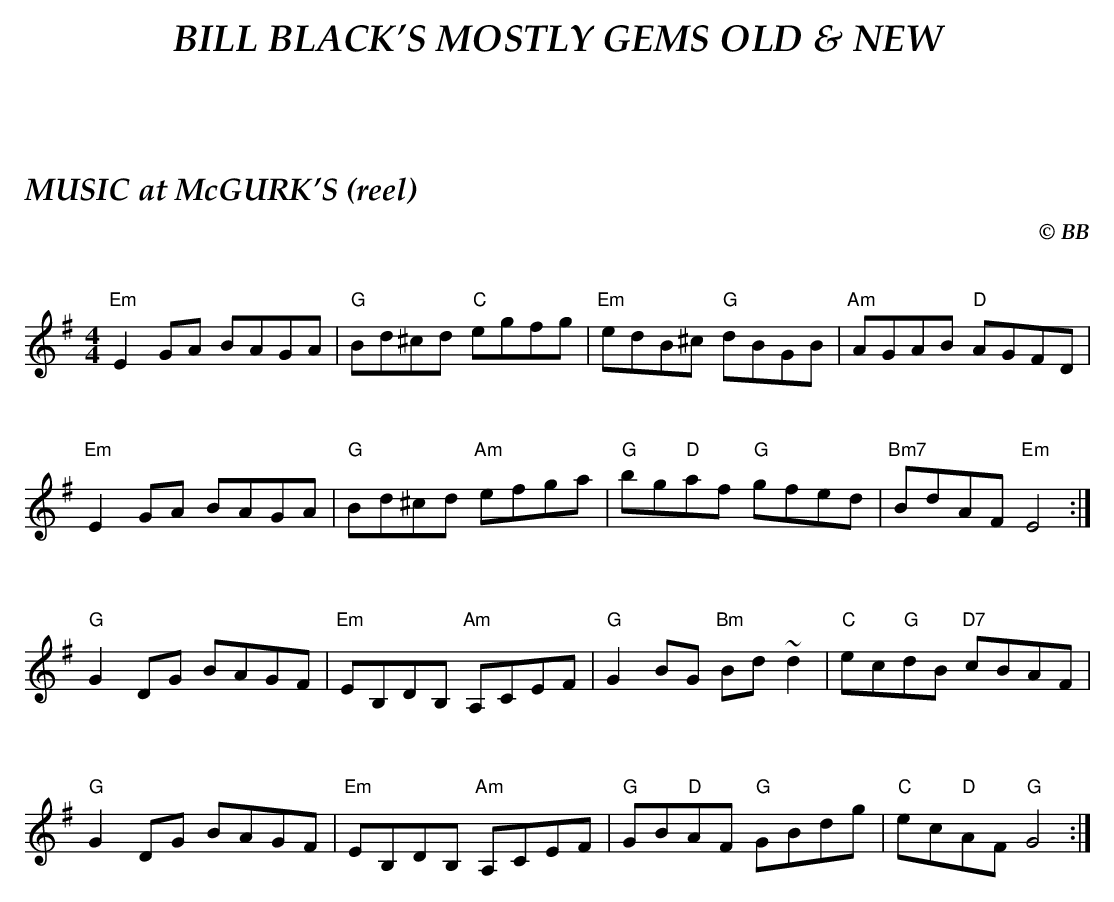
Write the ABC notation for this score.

X:1
T:MUSIC at McGURK'S (reel)
C:© BB
Q:1/4=180
M:4/4
L:1/8
K:G
"Em"E2 GA BAGA|"G"Bd^cd "C"egfg|"Em"edB^c "G"dBGB|"Am"AGAB "D"AGFD|
"Em"E2 GA BAGA|"G"Bd^cd "Am"efga|"G"bg"D"af "G"gfed|"Bm7"BdAF "Em"E4 :|
"G"G2 DG BAGF|"Em"EB,DB, "Am"A,CEF|"G"G2 BG "Bm"Bd~d2|"C"ec"G"dB "D7"cBAF|
"G"G2 DG BAGF|"Em"EB,DB, "Am"A,CEF|"G"GB"D"AF "G"GBdg|"C"ec"D"AF "G"G4 :|
